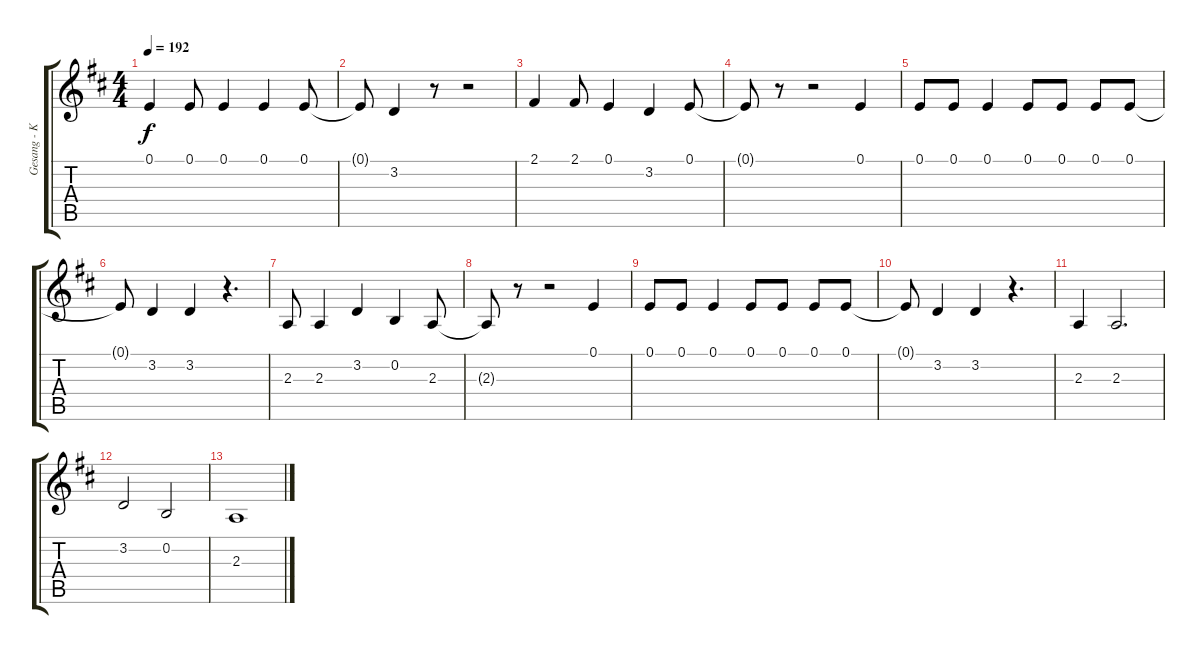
\track ("Gesang - Kuddel / Breiti" "Gesang - K") {instrument bassoon}
\staff {score tabs}
\tuning (E4 B3 G3 D3 A2 E2) {hide}
\ts (4 4)
\tempo 192
\clef g2
\ks d
0.1.4{dy f} 0.1.8 0.1.4 0.1.4 0.1.8 |
0.1{t}.8 3.2.4 r.8 r.2 |
2.1.4 2.1.8 0.1.4 3.2.4 0.1.8 |
0.1{t}.8 r.8 r.2 0.1.4 |
0.1.8 0.1.8 0.1.4 0.1.8 0.1.8 0.1.8 0.1.8 |
0.1{t}.8 3.2.4 3.2.4 r.4{d} |
2.3.8 2.3.4 3.2.4 0.2.4 2.3.8 |
2.3{t}.8 r.8 r.2 0.1.4 |
0.1.8 0.1.8 0.1.4 0.1.8 0.1.8 0.1.8 0.1.8 |
0.1{t}.8 3.2.4 3.2.4 r.4{d} |
2.3.4 2.3.2{d} |
3.2.2 0.2.2 |
2.3.1
